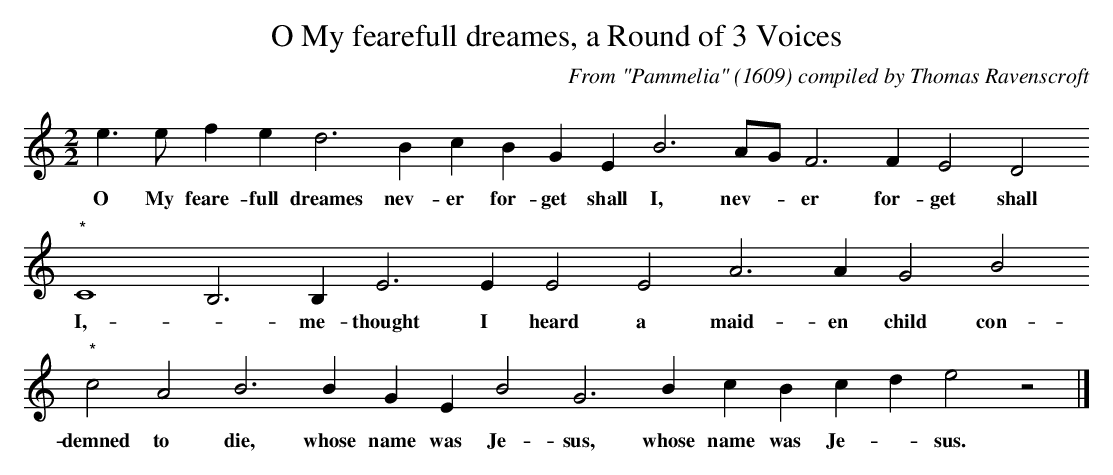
X:1
T:O My fearefull dreames, a Round of 3 Voices
C:From "Pammelia" (1609) compiled by Thomas Ravenscroft
M:2/2
L:1/4
K:E phr
e>efe d3B cBGE B3A/G/ F3F E2D2
w:O My feare-full dreames nev-er for-get shall I, nev--er for-get shall
"*"C4 B,3 B, E3E E2E2 A3A G2B2
w:I, - me-thought I heard a maid-en child con-
"*"c2A2 B3B GEB2 G3B cBcd e2z2|]
w:demned to die, whose name was Je-sus, whose name was Je- - sus.
